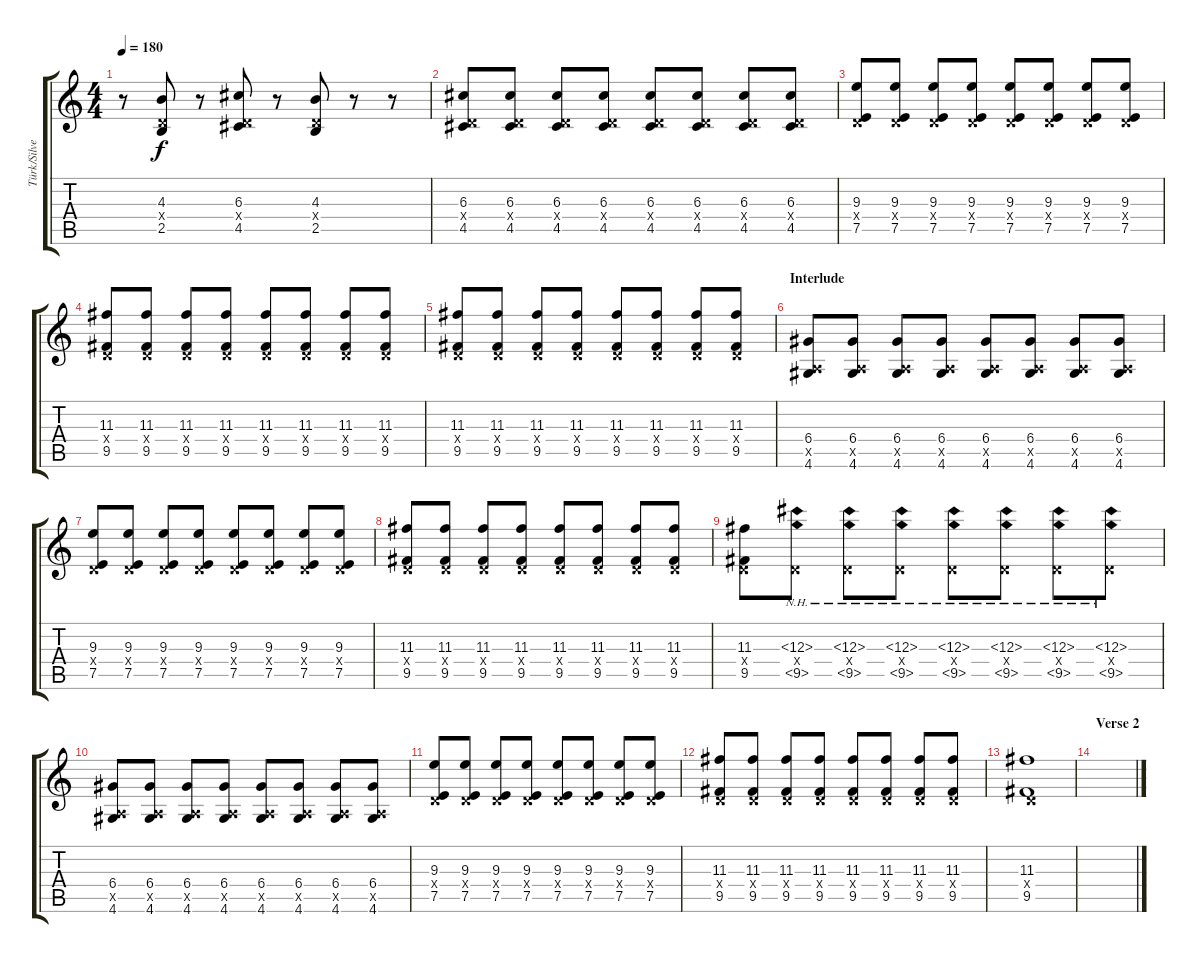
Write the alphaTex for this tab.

\track ("Türk/Silver 1" "Türk/Silve") {instrument overdrivenguitar}
\staff {score tabs}
\tuning (E4 B3 G3 D3 A2 E2) {hide}
\ts (4 4)
\tempo 180
\clef g2
\ks c
r.8{dy f} (4.3 0.4{x} 2.5).8 r.8 (6.3 0.4{x} 4.5).8 r.8 (4.3 0.4{x} 2.5).8 r.8 r.8 |
(6.3 0.4{x} 4.5).8 (6.3 0.4{x} 4.5).8 (6.3 0.4{x} 4.5).8 (6.3 0.4{x} 4.5).8 (6.3 0.4{x} 4.5).8 (6.3 0.4{x} 4.5).8 (6.3 0.4{x} 4.5).8 (6.3 0.4{x} 4.5).8 |
(9.3 0.4{x} 7.5).8 (9.3 0.4{x} 7.5).8 (9.3 0.4{x} 7.5).8 (9.3 0.4{x} 7.5).8 (9.3 0.4{x} 7.5).8 (9.3 0.4{x} 7.5).8 (9.3 0.4{x} 7.5).8 (9.3 0.4{x} 7.5).8 |
(11.3 0.4{x} 9.5).8 (11.3 0.4{x} 9.5).8 (11.3 0.4{x} 9.5).8 (11.3 0.4{x} 9.5).8 (11.3 0.4{x} 9.5).8 (11.3 0.4{x} 9.5).8 (11.3 0.4{x} 9.5).8 (11.3 0.4{x} 9.5).8 |
(11.3 0.4{x} 9.5).8 (11.3 0.4{x} 9.5).8 (11.3 0.4{x} 9.5).8 (11.3 0.4{x} 9.5).8 (11.3 0.4{x} 9.5).8 (11.3 0.4{x} 9.5).8 (11.3 0.4{x} 9.5).8 (11.3 0.4{x} 9.5).8 |
\section ("" "Interlude")
(6.4 0.5{x} 4.6).8 (6.4 0.5{x} 4.6).8 (6.4 0.5{x} 4.6).8 (6.4 0.5{x} 4.6).8 (6.4 0.5{x} 4.6).8 (6.4 0.5{x} 4.6).8 (6.4 0.5{x} 4.6).8 (6.4 0.5{x} 4.6).8 |
(9.3 0.4{x} 7.5).8 (9.3 0.4{x} 7.5).8 (9.3 0.4{x} 7.5).8 (9.3 0.4{x} 7.5).8 (9.3 0.4{x} 7.5).8 (9.3 0.4{x} 7.5).8 (9.3 0.4{x} 7.5).8 (9.3 0.4{x} 7.5).8 |
(11.3 0.4{x} 9.5).8 (11.3 0.4{x} 9.5).8 (11.3 0.4{x} 9.5).8 (11.3 0.4{x} 9.5).8 (11.3 0.4{x} 9.5).8 (11.3 0.4{x} 9.5).8 (11.3 0.4{x} 9.5).8 (11.3 0.4{x} 9.5).8 |
(11.3 0.4{x} 9.5).8 (11.3{nh} 0.4{x} 9.5{nh}).8 (11.3{nh} 0.4{x} 9.5{nh}).8 (11.3{nh} 0.4{x} 9.5{nh}).8 (11.3{nh} 0.4{x} 9.5{nh}).8 (11.3{nh} 0.4{x} 9.5{nh}).8 (11.3{nh} 0.4{x} 9.5{nh}).8 (11.3{nh} 0.4{x} 9.5{nh}).8 |
(6.4 0.5{x} 4.6).8 (6.4 0.5{x} 4.6).8 (6.4 0.5{x} 4.6).8 (6.4 0.5{x} 4.6).8 (6.4 0.5{x} 4.6).8 (6.4 0.5{x} 4.6).8 (6.4 0.5{x} 4.6).8 (6.4 0.5{x} 4.6).8 |
(9.3 0.4{x} 7.5).8 (9.3 0.4{x} 7.5).8 (9.3 0.4{x} 7.5).8 (9.3 0.4{x} 7.5).8 (9.3 0.4{x} 7.5).8 (9.3 0.4{x} 7.5).8 (9.3 0.4{x} 7.5).8 (9.3 0.4{x} 7.5).8 |
(11.3 0.4{x} 9.5).8 (11.3 0.4{x} 9.5).8 (11.3 0.4{x} 9.5).8 (11.3 0.4{x} 9.5).8 (11.3 0.4{x} 9.5).8 (11.3 0.4{x} 9.5).8 (11.3 0.4{x} 9.5).8 (11.3 0.4{x} 9.5).8 |
(11.3 0.4{x} 9.5).1 |
\section ("" "Verse 2")
